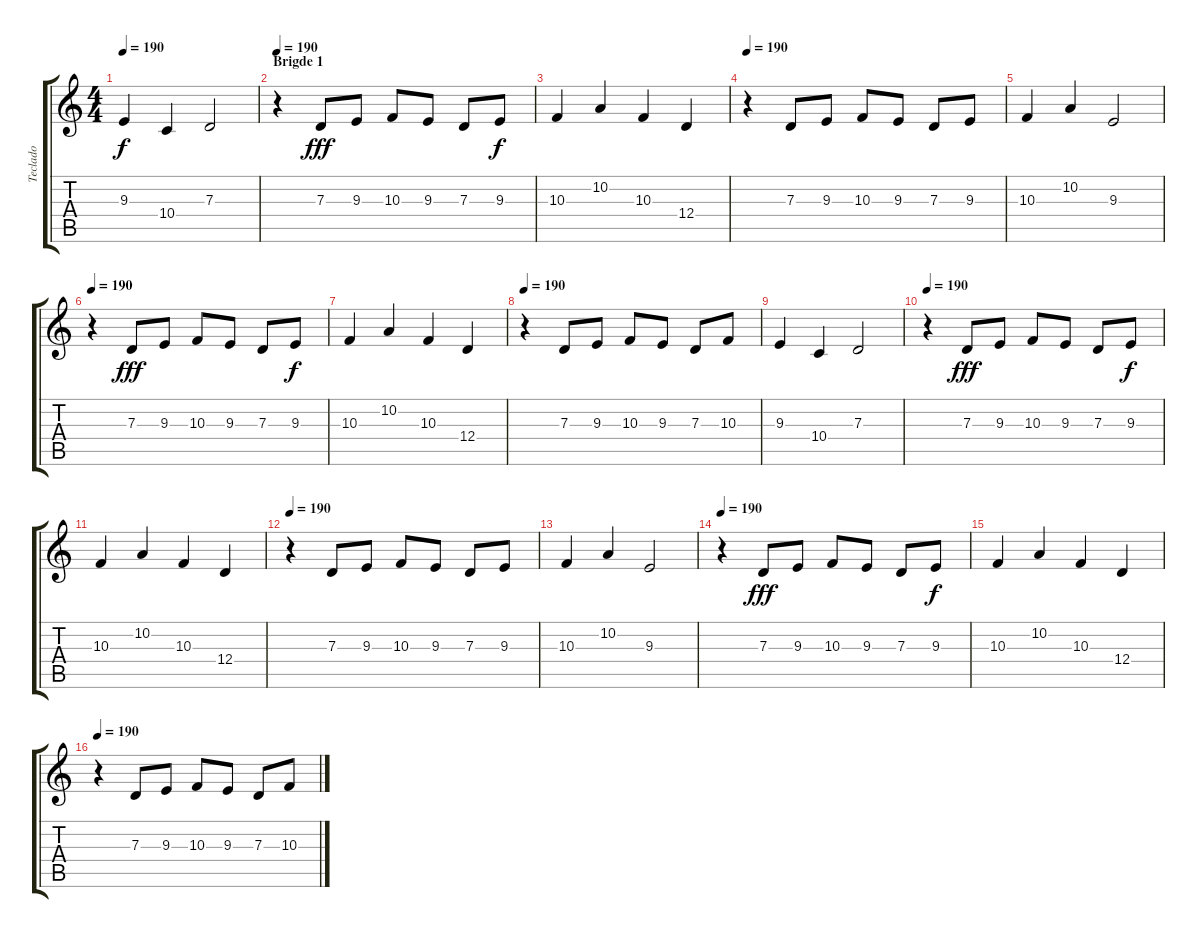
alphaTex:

\track ("Teclado" "Teclado") {instrument acousticgrandpiano}
\staff {score tabs}
\tuning (E4 B3 G3 D3 A2 E2) {hide}
\ts (4 4)
\tempo 190
\clef g2
\ks c
9.3.4{dy f} 10.4.4 7.3.2 |
\section ("" "Brigde 1")
\tempo 190
r.4 7.3.8{dy fff volume 12} 9.3.8 10.3.8 9.3.8 7.3.8 9.3.8{dy f} |
10.3.4 10.2.4 10.3.4 12.4.4 |
\tempo 190
r.4 7.3.8 9.3.8 10.3.8 9.3.8 7.3.8 9.3.8 |
10.3.4 10.2.4 9.3.2 |
\tempo 190
r.4 7.3.8{dy fff volume 12} 9.3.8 10.3.8 9.3.8 7.3.8 9.3.8{dy f} |
10.3.4 10.2.4 10.3.4 12.4.4 |
\tempo 190
r.4 7.3.8 9.3.8 10.3.8 9.3.8 7.3.8 10.3.8 |
9.3.4 10.4.4 7.3.2 |
\tempo 190
r.4 7.3.8{dy fff volume 12} 9.3.8 10.3.8 9.3.8 7.3.8 9.3.8{dy f} |
10.3.4 10.2.4 10.3.4 12.4.4 |
\tempo 190
r.4 7.3.8 9.3.8 10.3.8 9.3.8 7.3.8 9.3.8 |
10.3.4 10.2.4 9.3.2 |
\tempo 190
r.4 7.3.8{dy fff volume 12} 9.3.8 10.3.8 9.3.8 7.3.8 9.3.8{dy f} |
10.3.4 10.2.4 10.3.4 12.4.4 |
\tempo 190
r.4 7.3.8 9.3.8 10.3.8 9.3.8 7.3.8 10.3.8
